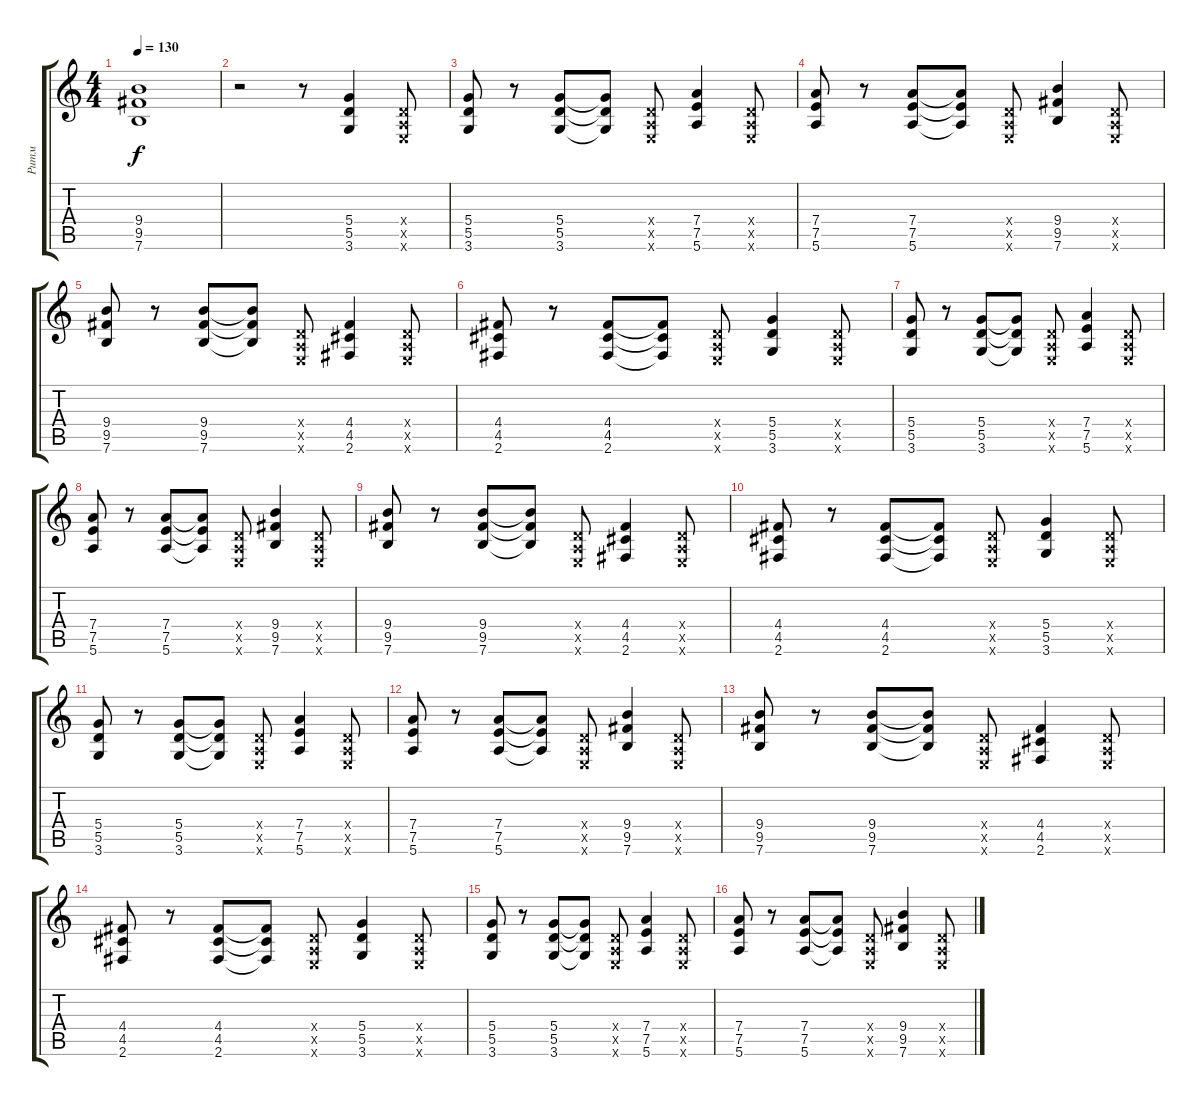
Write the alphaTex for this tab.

\track ("Ритм" "Ритм") {instrument acousticguitarsteel}
\staff {score tabs}
\tuning (E4 B3 G3 D3 A2 E2) {hide}
\ts (4 4)
\tempo 130
\clef g2
\ks c
(9.4 9.5 7.6).1{dy f} |
r.2 r.8 (5.4 5.5 3.6).4 (0.4{x} 0.5{x} 0.6{x}).8 |
(5.4 5.5 3.6).8 r.8 (5.4 5.5 3.6).8 (5.4{t} 5.5{t} 3.6{t}).8 (0.4{x} 0.5{x} 0.6{x}).8 (7.4 7.5 5.6).4 (0.4{x} 0.5{x} 0.6{x}).8 |
(7.4 7.5 5.6).8 r.8 (7.4 7.5 5.6).8 (7.4{t} 7.5{t} 5.6{t}).8 (0.4{x} 0.5{x} 0.6{x}).8 (9.4 9.5 7.6).4 (0.4{x} 0.5{x} 0.6{x}).8 |
(9.4 9.5 7.6).8 r.8 (9.4 9.5 7.6).8 (9.4{t} 9.5{t} 7.6{t}).8 (0.4{x} 0.5{x} 0.6{x}).8 (4.4 4.5 2.6).4 (0.4{x} 0.5{x} 0.6{x}).8 |
(4.4 4.5 2.6).8 r.8 (4.4 4.5 2.6).8 (4.4{t} 4.5{t} 2.6{t}).8 (0.4{x} 0.5{x} 0.6{x}).8 (5.4 5.5 3.6).4 (0.4{x} 0.5{x} 0.6{x}).8 |
(5.4 5.5 3.6).8 r.8 (5.4 5.5 3.6).8 (5.4{t} 5.5{t} 3.6{t}).8 (0.4{x} 0.5{x} 0.6{x}).8 (7.4 7.5 5.6).4 (0.4{x} 0.5{x} 0.6{x}).8 |
(7.4 7.5 5.6).8 r.8 (7.4 7.5 5.6).8 (7.4{t} 7.5{t} 5.6{t}).8 (0.4{x} 0.5{x} 0.6{x}).8 (9.4 9.5 7.6).4 (0.4{x} 0.5{x} 0.6{x}).8 |
(9.4 9.5 7.6).8 r.8 (9.4 9.5 7.6).8 (9.4{t} 9.5{t} 7.6{t}).8 (0.4{x} 0.5{x} 0.6{x}).8 (4.4 4.5 2.6).4 (0.4{x} 0.5{x} 0.6{x}).8 |
(4.4 4.5 2.6).8 r.8 (4.4 4.5 2.6).8 (4.4{t} 4.5{t} 2.6{t}).8 (0.4{x} 0.5{x} 0.6{x}).8 (5.4 5.5 3.6).4 (0.4{x} 0.5{x} 0.6{x}).8 |
(5.4 5.5 3.6).8 r.8 (5.4 5.5 3.6).8 (5.4{t} 5.5{t} 3.6{t}).8 (0.4{x} 0.5{x} 0.6{x}).8 (7.4 7.5 5.6).4 (0.4{x} 0.5{x} 0.6{x}).8 |
(7.4 7.5 5.6).8 r.8 (7.4 7.5 5.6).8 (7.4{t} 7.5{t} 5.6{t}).8 (0.4{x} 0.5{x} 0.6{x}).8 (9.4 9.5 7.6).4 (0.4{x} 0.5{x} 0.6{x}).8 |
(9.4 9.5 7.6).8 r.8 (9.4 9.5 7.6).8 (9.4{t} 9.5{t} 7.6{t}).8 (0.4{x} 0.5{x} 0.6{x}).8 (4.4 4.5 2.6).4 (0.4{x} 0.5{x} 0.6{x}).8 |
(4.4 4.5 2.6).8 r.8 (4.4 4.5 2.6).8 (4.4{t} 4.5{t} 2.6{t}).8 (0.4{x} 0.5{x} 0.6{x}).8 (5.4 5.5 3.6).4 (0.4{x} 0.5{x} 0.6{x}).8 |
(5.4 5.5 3.6).8 r.8 (5.4 5.5 3.6).8 (5.4{t} 5.5{t} 3.6{t}).8 (0.4{x} 0.5{x} 0.6{x}).8 (7.4 7.5 5.6).4 (0.4{x} 0.5{x} 0.6{x}).8 |
(7.4 7.5 5.6).8 r.8 (7.4 7.5 5.6).8 (7.4{t} 7.5{t} 5.6{t}).8 (0.4{x} 0.5{x} 0.6{x}).8 (9.4 9.5 7.6).4 (0.4{x} 0.5{x} 0.6{x}).8
